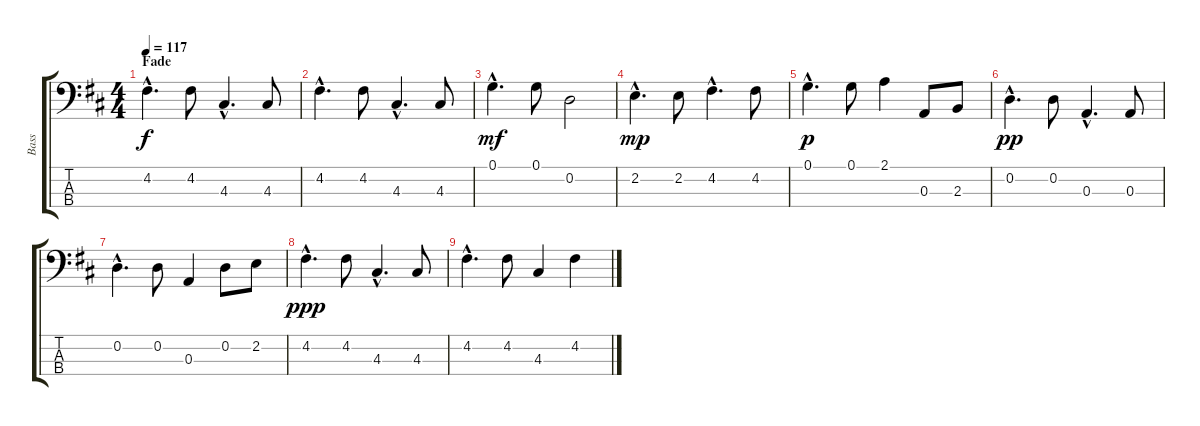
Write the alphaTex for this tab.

\track ("Bass" "Bass") {instrument electricbassfinger}
\staff {score tabs}
\tuning (G2 D2 A1 E1) {hide}
\ts (4 4)
\section ("" "Fade")
\tempo 117
\clef f4
\ks d
4.2{hac}.4{d dy f} 4.2.8 4.3{hac}.4{d} 4.3.8 |
4.2{hac}.4{d} 4.2.8 4.3{hac}.4{d} 4.3.8 |
0.1{hac}.4{d dy mf} 0.1.8 0.2.2 |
2.2{hac}.4{d dy mp} 2.2.8 4.2{hac}.4{d} 4.2.8 |
0.1{hac}.4{d dy p} 0.1.8 2.1.4 0.3.8 2.3.8 |
0.2{hac}.4{d dy pp} 0.2.8 0.3{hac}.4{d} 0.3.8 |
0.2{hac}.4{d} 0.2.8 0.3.4 0.2.8 2.2.8 |
4.2{hac}.4{d dy ppp} 4.2.8 4.3{hac}.4{d} 4.3.8 |
4.2{hac}.4{d} 4.2.8 4.3.4 4.2.4
